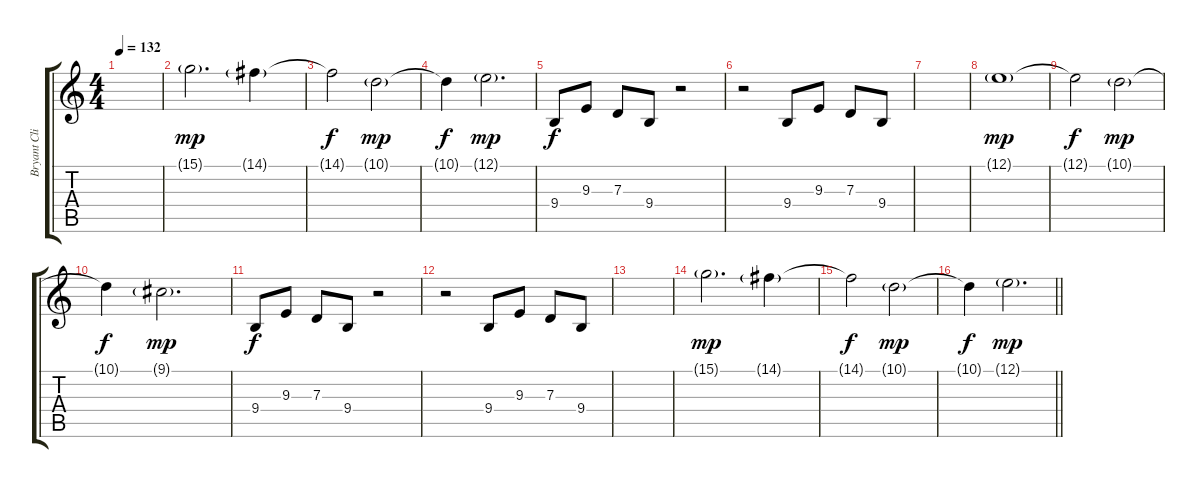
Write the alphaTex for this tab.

\track ("Bryant Clifford Meyer " "Bryant Cli") {instrument pad2warm}
\staff {score tabs}
\tuning (E4 B3 G3 D3 A2 E2) {hide}
\ts (4 4)
\tempo 132
\clef g2
\ks c
|
15.1{g}.2{d dy mp} 14.1{g}.4 |
14.1{t}.2{dy f} 10.1{g}.2{dy mp} |
10.1{t}.4{dy f} 12.1{g}.2{d dy mp} |
9.4.8{dy f} 9.3.8 7.3.8 9.4.8 r.2 |
r.2 9.4.8 9.3.8 7.3.8 9.4.8 |
|
12.1{g}.1{dy mp} |
12.1{t}.2{dy f} 10.1{g}.2{dy mp} |
10.1{t}.4{dy f} 9.1{g}.2{d dy mp} |
9.4.8{dy f} 9.3.8 7.3.8 9.4.8 r.2 |
r.2 9.4.8 9.3.8 7.3.8 9.4.8 |
|
15.1{g}.2{d dy mp} 14.1{g}.4 |
14.1{t}.2{dy f} 10.1{g}.2{dy mp} |
\barLineRight lightlight
10.1{t}.4{dy f} 12.1{g}.2{d dy mp}
